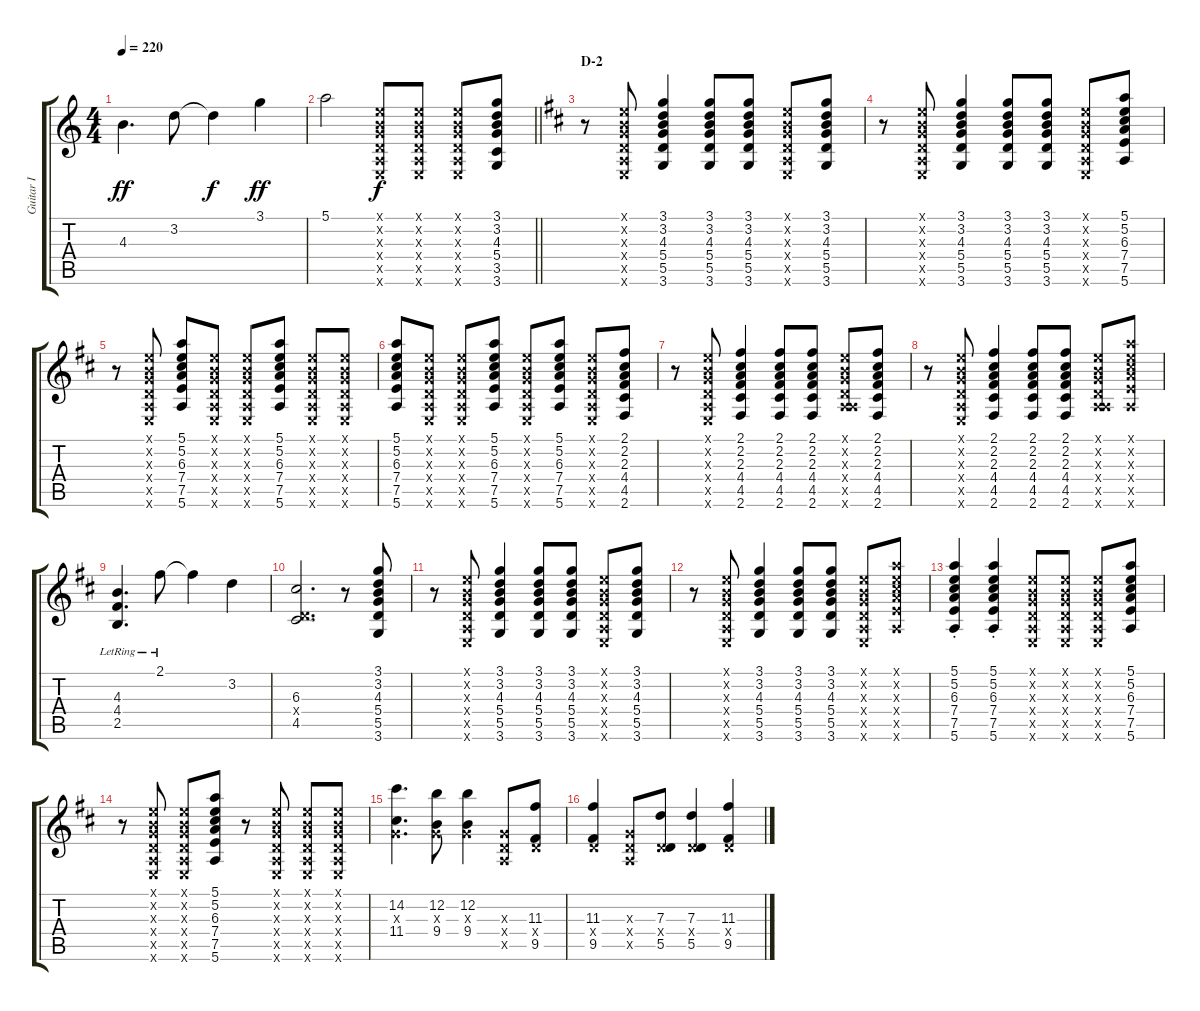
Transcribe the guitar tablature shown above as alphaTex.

\track ("Guitar I" "Guitar I") {instrument electricguitarclean}
\staff {score tabs}
\tuning (E4 B3 G3 D3 A2 E2) {hide}
\ts (4 4)
\tempo 220
\clef g2
\ks c
4.3.4{d dy ff} 3.2.8 3.2{t}.4{dy f} 3.1.4{dy ff} |
\barLineRight lightlight
5.1.2 (0.1{x} 0.2{x} 0.3{x} 0.4{x} 0.5{x} 0.6{x}).8{dy f} (0.1{x} 0.2{x} 0.3{x} 0.4{x} 0.5{x} 0.6{x}).8 (0.1{x} 0.2{x} 0.3{x} 0.4{x} 0.5{x} 0.6{x}).8 (3.1 3.2 4.3 5.4 3.5 3.6).8 |
\section ("" "D-2")
\ks d
r.8 (0.1{x} 0.2{x} 0.3{x} 0.4{x} 0.5{x} 0.6{x}).8 (3.1 3.2 4.3 5.4 5.5 3.6).4 (3.1 3.2 4.3 5.4 5.5 3.6).8 (3.1 3.2 4.3 5.4 5.5 3.6).8 (0.1{x} 0.2{x} 0.3{x} 0.4{x} 0.5{x} 0.6{x}).8 (3.1 3.2 4.3 5.4 5.5 3.6).8 |
r.8 (0.1{x} 0.2{x} 0.3{x} 0.4{x} 0.5{x} 0.6{x}).8 (3.1 3.2 4.3 5.4 5.5 3.6).4 (3.1 3.2 4.3 5.4 5.5 3.6).8 (3.1 3.2 4.3 5.4 5.5 3.6).8 (0.1{x} 0.2{x} 0.3{x} 0.4{x} 0.5{x} 0.6{x}).8 (5.1 5.2 6.3 7.4 7.5 5.6).8 |
r.8 (0.1{x} 0.2{x} 0.3{x} 0.4{x} 0.5{x} 0.6{x}).8 (5.1 5.2 6.3 7.4 7.5 5.6).8 (0.1{x} 0.2{x} 0.3{x} 0.4{x} 0.5{x} 0.6{x}).8 (0.1{x} 0.2{x} 0.3{x} 0.4{x} 0.5{x} 0.6{x}).8 (5.1 5.2 6.3 7.4 7.5 5.6).8 (0.1{x} 0.2{x} 0.3{x} 0.4{x} 0.5{x} 0.6{x}).8 (0.1{x} 0.2{x} 0.3{x} 0.4{x} 0.5{x} 0.6{x}).8 |
(5.1 5.2 6.3 7.4 7.5 5.6).8 (0.1{x} 0.2{x} 0.3{x} 0.4{x} 0.5{x} 0.6{x}).8 (0.1{x} 0.2{x} 0.3{x} 0.4{x} 0.5{x} 0.6{x}).8 (5.1 5.2 6.3 7.4 7.5 5.6).8 (0.1{x} 0.2{x} 0.3{x} 0.4{x} 0.5{x} 0.6{x}).8 (5.1 5.2 6.3 7.4 7.5 5.6).8 (0.1{x} 0.2{x} 0.3{x} 0.4{x} 0.5{x} 0.6{x}).8 (2.1 2.2 2.3 4.4 4.5 2.6).8 |
r.8 (0.1{x} 0.2{x} 0.3{x} 0.4{x} 0.5{x} 0.6{x}).8 (2.1 2.2 2.3 4.4 4.5 2.6).4 (2.1 2.2 2.3 4.4 4.5 2.6).8 (2.1 2.2 2.3 4.4 4.5 2.6).8 (0.1{x} 0.2{x} 0.3{x} 0.4{x} 0.5{x} 5.6{x}).8 (2.1 2.2 2.3 4.4 4.5 2.6).8 |
r.8 (0.1{x} 0.2{x} 0.3{x} 0.4{x} 0.5{x} 0.6{x}).8 (2.1 2.2 2.3 4.4 4.5 2.6).4 (2.1 2.2 2.3 4.4 4.5 2.6).8 (2.1 2.2 2.3 4.4 4.5 2.6).8 (0.1{x} 0.2{x} 0.3{x} 0.4{x} 0.5{x} 5.6{x}).8 (5.1{x} 5.2{x} 6.3{x} 7.4{x} 7.5{x} 5.6{x}).8 |
(4.3{lr} 4.4{lr} 2.5{lr}).4{d} 2.1{lr}.8 2.1{t}.4 3.2.4 |
(6.3 0.4{x} 4.5).2{d} r.8 (3.1 3.2 4.3 5.4 5.5 3.6).8 |
r.8 (0.1{x} 0.2{x} 0.3{x} 0.4{x} 0.5{x} 0.6{x}).8 (3.1 3.2 4.3 5.4 5.5 3.6).4 (3.1 3.2 4.3 5.4 5.5 3.6).8 (3.1 3.2 4.3 5.4 5.5 3.6).8 (0.1{x} 0.2{x} 0.3{x} 0.4{x} 0.5{x} 0.6{x}).8 (3.1 3.2 4.3 5.4 5.5 3.6).8 |
r.8 (0.1{x} 0.2{x} 0.3{x} 0.4{x} 0.5{x} 0.6{x}).8 (3.1 3.2 4.3 5.4 5.5 3.6).4 (3.1 3.2 4.3 5.4 5.5 3.6).8 (3.1 3.2 4.3 5.4 5.5 3.6).8 (0.1{x} 0.2{x} 0.3{x} 0.4{x} 0.5{x} 0.6{x}).8 (5.1{x} 5.2{x} 6.3{x} 7.4{x} 7.5{x} 5.6{x}).8 |
(5.1{st} 5.2{st} 6.3{st} 7.4{st} 7.5{st} 5.6{st}).4 (5.1{st} 5.2{st} 6.3{st} 7.4{st} 7.5{st} 5.6{st}).4 (0.1{x} 0.2{x} 0.3{x} 0.4{x} 0.5{x} 0.6{x}).8 (0.1{x} 0.2{x} 0.3{x} 0.4{x} 0.5{x} 0.6{x}).8 (0.1{x} 0.2{x} 0.3{x} 0.4{x} 0.5{x} 0.6{x}).8 (5.1 5.2 6.3 7.4 7.5 5.6).8 |
r.8 (0.1{x} 0.2{x} 0.3{x} 0.4{x} 0.5{x} 0.6{x}).8 (0.1{x} 0.2{x} 0.3{x} 0.4{x} 0.5{x} 0.6{x}).8 (5.1 5.2 6.3 7.4 7.5 5.6).8 r.8 (0.1{x} 0.2{x} 0.3{x} 0.4{x} 0.5{x} 0.6{x}).8 (0.1{x} 0.2{x} 0.3{x} 0.4{x} 0.5{x} 0.6{x}).8 (0.1{x} 0.2{x} 0.3{x} 0.4{x} 0.5{x} 0.6{x}).8 |
(14.2 0.3{x} 11.4).4{d} (12.2 0.3{x} 9.4).8 (12.2 0.3{x} 9.4).4 (0.3{x} 0.4{x} 0.5{x}).8 (11.3 0.4{x} 9.5).8 |
(11.3 0.4{x} 9.5).4 (0.3{x} 0.4{x} 0.5{x}).8 (7.3 0.4{x} 5.5).8 (7.3 0.4{x} 5.5).4 (11.3 0.4{x} 9.5).4
